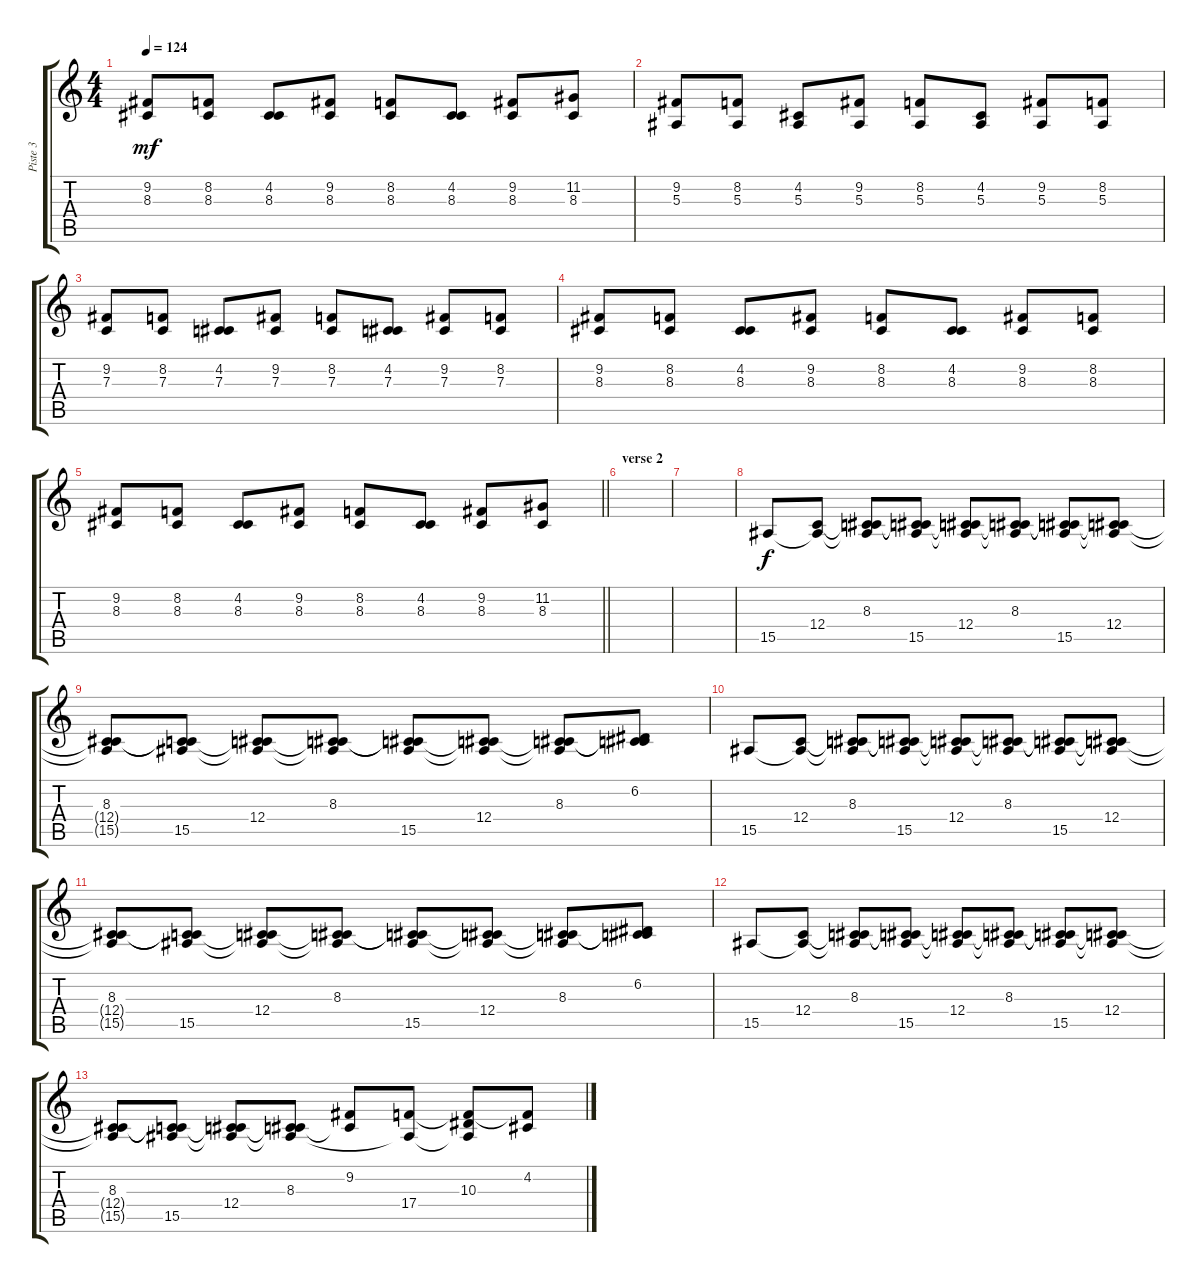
\track ("Piste 3" "Piste 3") {instrument brightacousticpiano}
\staff {score tabs}
\tuning (D4 A3 F3 C3 G2 D2) {hide}
\ts (4 4)
\tempo 124
\clef g2
\ks c
(9.2 8.3).8{dy mf} (8.2 8.3).8 (4.2 8.3).8 (9.2 8.3).8 (8.2 8.3).8 (4.2 8.3).8 (9.2 8.3).8 (11.2 8.3).8 |
(9.2 5.3).8 (8.2 5.3).8 (4.2 5.3).8 (9.2 5.3).8 (8.2 5.3).8 (4.2 5.3).8 (9.2 5.3).8 (8.2 5.3).8 |
(9.2 7.3).8 (8.2 7.3).8 (4.2 7.3).8 (9.2 7.3).8 (8.2 7.3).8 (4.2 7.3).8 (9.2 7.3).8 (8.2 7.3).8 |
(9.2 8.3).8 (8.2 8.3).8 (4.2 8.3).8 (9.2 8.3).8 (8.2 8.3).8 (4.2 8.3).8 (9.2 8.3).8 (8.2 8.3).8 |
\barLineRight lightlight
(9.2 8.3).8 (8.2 8.3).8 (4.2 8.3).8 (9.2 8.3).8 (8.2 8.3).8 (4.2 8.3).8 (9.2 8.3).8 (11.2 8.3).8 |
\section ("" "verse 2")
|
|
15.5.8{dy f} (12.4 15.5{t}).8 (8.3 12.4{t} 15.5{t}).8 (8.3{t} 12.4{t} 15.5).8 (8.3{t} 12.4 15.5{t}).8 (8.3 12.4{t} 15.5{t}).8 (8.3{t} 12.4{t} 15.5).8 (8.3{t} 12.4 15.5{t}).8 |
(8.3 12.4{t} 15.5{t}).8 (8.3{t} 12.4{t} 15.5).8 (8.3{t} 12.4 15.5{t}).8 (8.3 12.4{t} 15.5{t}).8 (8.3{t} 12.4{t} 15.5).8 (8.3{t} 12.4 15.5{t}).8 (8.3 12.4{t} 15.5{t}).8 (6.2 8.3{t} 12.4{t}).8 |
15.5.8 (12.4 15.5{t}).8 (8.3 12.4{t} 15.5{t}).8 (8.3{t} 12.4{t} 15.5).8 (8.3{t} 12.4 15.5{t}).8 (8.3 12.4{t} 15.5{t}).8 (8.3{t} 12.4{t} 15.5).8 (8.3{t} 12.4 15.5{t}).8 |
(8.3 12.4{t} 15.5{t}).8 (8.3{t} 12.4{t} 15.5).8 (8.3{t} 12.4 15.5{t}).8 (8.3 12.4{t} 15.5{t}).8 (8.3{t} 12.4{t} 15.5).8 (8.3{t} 12.4 15.5{t}).8 (8.3 12.4{t} 15.5{t}).8 (6.2 8.3{t} 12.4{t}).8 |
15.5.8 (12.4 15.5{t}).8 (8.3 12.4{t} 15.5{t}).8 (8.3{t} 12.4{t} 15.5).8 (8.3{t} 12.4 15.5{t}).8 (8.3 12.4{t} 15.5{t}).8 (8.3{t} 12.4{t} 15.5).8 (8.3{t} 12.4 15.5{t}).8 |
(8.3 12.4{t} 15.5{t}).8 (8.3{t} 12.4{t} 15.5).8 (8.3{t} 12.4 15.5{t}).8 (8.3 12.4{t} 15.5{t}).8 (9.2 12.4{t}).8 (17.4 15.5{t}).8 (10.3 17.4{t} 15.5{t}).8 (4.2 17.4{t}).8
